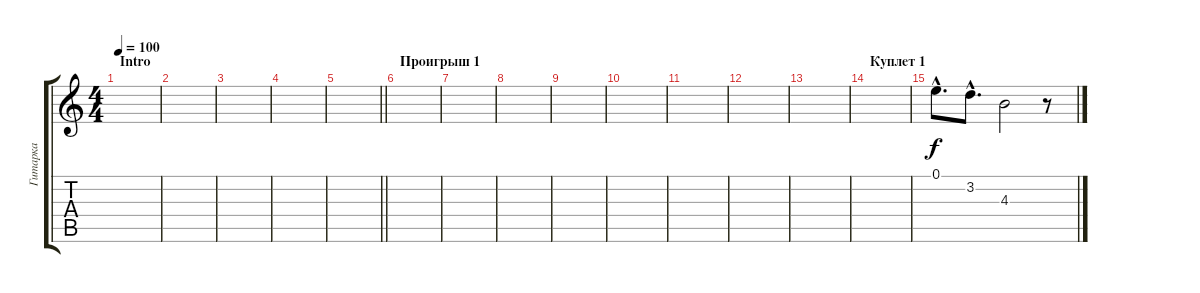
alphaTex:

\track ("Гитарка" "Гитарка") {instrument electricguitarclean}
\staff {score tabs}
\tuning (E4 B3 G3 D3 A2 E2) {hide}
\ts (4 4)
\section ("" "Intro")
\tempo 100
\clef g2
\ks c
|
|
|
|
\barLineRight lightlight
|
\section ("" "Проигрыш 1")
|
|
|
|
|
|
|
|
\section ("" "Куплет 1")
|
0.1{hac}.8{d} 3.2{hac}.8{d} 4.3.2 r.8
